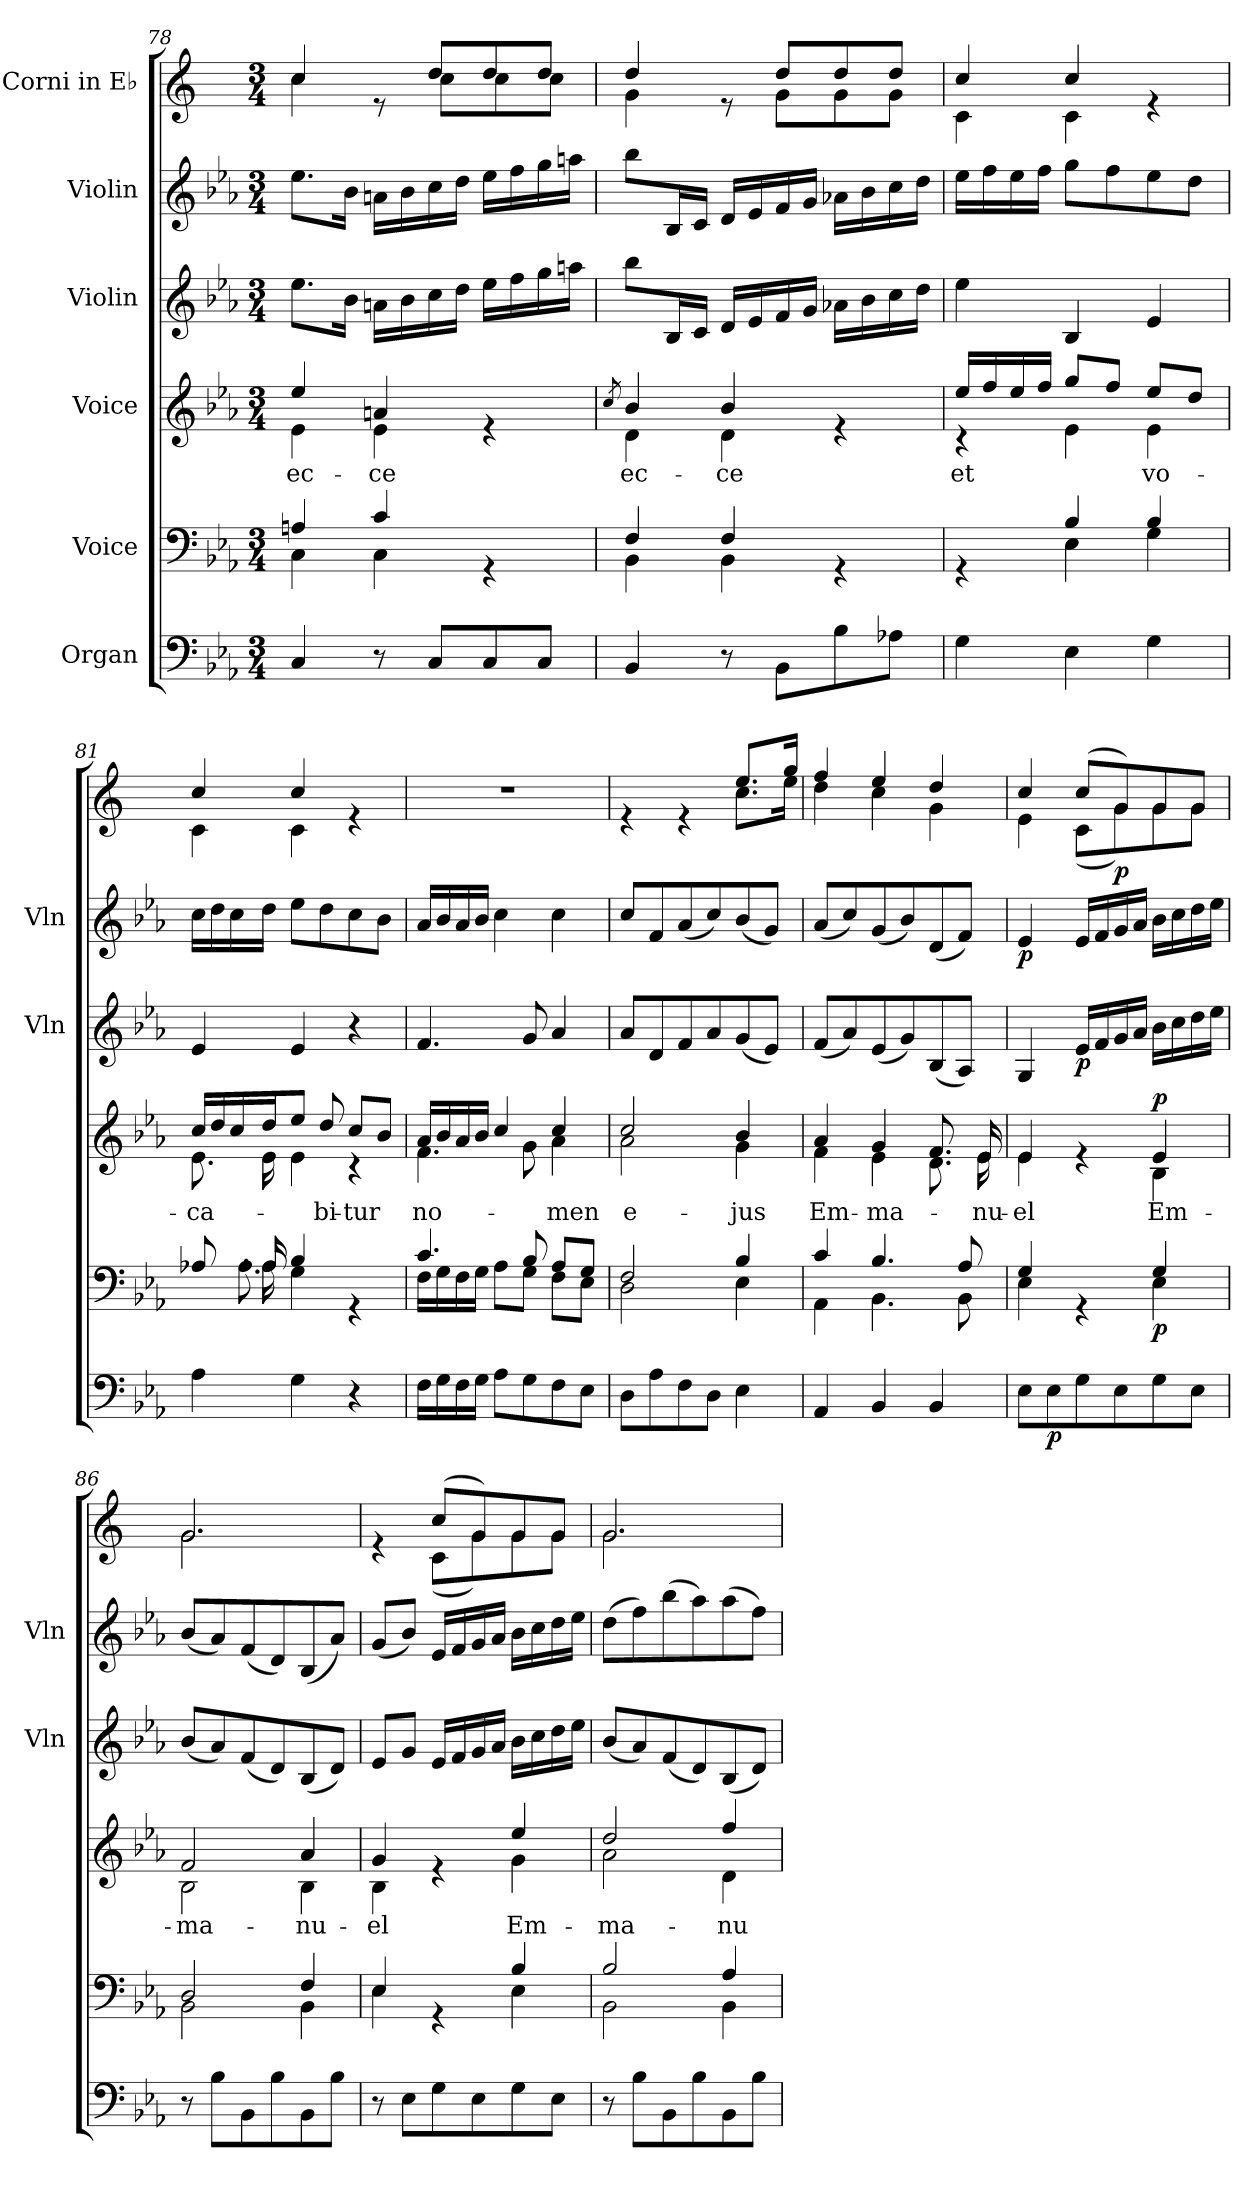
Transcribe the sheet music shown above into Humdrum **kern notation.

**kern	**dynam	**kern	**dynam	**kern	**text	**dynam	**kern	**dynam	**kern	**dynam	**kern	**dynam
*part6	*part6	*part5	*part5	*part4	*part4	*part4	*part3	*part3	*part2	*part2	*part1	*part1
*staff6	*staff6	*staff5	*staff5	*staff4	*staff4	*staff4	*staff3	*staff3	*staff2	*staff2	*staff1	*staff1
*I"Organ	*	*I"Voice	*	*I"Voice	*	*	*I"Violin	*	*I"Violin	*	*I"Corni in E♭	*
*	*	*	*	*	*	*	*I'Vln	*	*I'Vln	*	*	*
*clefF4	*	*clefF4	*	*clefG2	*	*	*clefG2	*	*clefG2	*	*clefG2	*
*	*	*	*	*	*	*	*	*	*	*	*ITrd5c9	*
*k[b-e-a-]	*	*k[b-e-a-]	*	*k[b-e-a-]	*	*	*k[b-e-a-]	*	*k[b-e-a-]	*	*k[b-e-a-]	*
*M3/4	*	*M3/4	*	*M3/4	*	*	*M3/4	*	*M3/4	*	*M3/4	*
=78	=78	=78	=78	=78	=78	=78	=78	=78	=78	=78	=78	=78
*	*	*^	*	*	*	*	*	*	*	*	*	*
!	!	!	!	!	!	!LO:LY:b	!	!	!	!	!	!	!
*	*	*	*	*	*^	*	*	*	*	*	*	*^	*
4C/	.	4An/	4C\	.	4ee-/	4e-\	ec-	.	8.ee-\L	.	8.ee-\L	.	4e-/	4e-\	.
.	.	.	.	.	.	.	.	.	16b-\Jk	.	16b-\Jk	.	.	.	.
!	!	!	!	!	!	!	!LO:LY:b	!	!	!	!	!	!	!	!
8r	.	4c/	4C\	.	4an/	4e-\	-ce	.	16an\LL	.	16an\LL	.	8re	8ryy	.
.	.	.	.	.	.	.	.	.	16b-\	.	16b-\	.	.	.	.
8C/L	.	.	.	.	.	.	.	.	16cc\	.	16cc\	.	8f/L	8e-\L	.
.	.	.	.	.	.	.	.	.	16dd\JJ	.	16dd\JJ	.	.	.	.
8C/	.	4rGG	4ryy	.	4re	4ryy	.	.	16ee-\LL	.	16ee-\LL	.	8f/	8e-\	.
.	.	.	.	.	.	.	.	.	16ff\	.	16ff\	.	.	.	.
8C/J	.	.	.	.	.	.	.	.	16gg\	.	16gg\	.	8f/J	8e-\J	.
.	.	.	.	.	.	.	.	.	16aan\JJ	.	16aan\JJ	.	.	.	.
!!LO:PB:g=z	!!
=79	=79	=79	=79	=79	=79	=79	=79	=79	=79	=79	=79	=79	=79	=79	=79
.	.	.	.	.	8qcc/	.	.	.	.	.	.	.	.	.	.
!	!	!	!	!	!	!	!LO:LY:b	!	!	!	!	!	!	!	!
4BB-/	.	4F/	4BB-\	.	4b-/	4d\	ec-	.	8bb-\L	.	8bb-\L	.	4f/	4B-\	.
.	.	.	.	.	.	.	.	.	16B-/L	.	16B-/L	.	.	.	.
.	.	.	.	.	.	.	.	.	16c/JJ	.	16c/JJ	.	.	.	.
!	!	!	!	!	!	!	!LO:LY:b	!	!	!	!	!	!	!	!
8r	.	4F/	4BB-\	.	4b-/	4d\	-ce	.	16d/LL	.	16d/LL	.	8re	8ryy	.
.	.	.	.	.	.	.	.	.	16e-/	.	16e-/	.	.	.	.
8BB-\L	.	.	.	.	.	.	.	.	16f/	.	16f/	.	8f/L	8B-\L	.
.	.	.	.	.	.	.	.	.	16g/JJ	.	16g/JJ	.	.	.	.
8B-\	.	4rGG	4ryy	.	4re	4ryy	.	.	16a-X\LL	.	16a-X\LL	.	8f/	8B-\	.
.	.	.	.	.	.	.	.	.	16b-\	.	16b-\	.	.	.	.
8A-X\J	.	.	.	.	.	.	.	.	16cc\	.	16cc\	.	8f/J	8B-\J	.
.	.	.	.	.	.	.	.	.	16dd\JJ	.	16dd\JJ	.	.	.	.
=80	=80	=80	=80	=80	=80	=80	=80	=80	=80	=80	=80	=80	=80	=80	=80
!	!	!	!	!	!	!	!LO:LY:b	!	!	!	!	!	!	!	!
4G\	.	4rGG	4ryy	.	16ee-/LL	4r	et	.	4ee-\	.	16ee-\LL	.	4e-/	4E-\	.
.	.	.	.	.	16ff/	.	.	.	.	.	16ff\	.	.	.	.
.	.	.	.	.	16ee-/	.	.	.	.	.	16ee-\	.	.	.	.
.	.	.	.	.	16ff/JJ	.	.	.	.	.	16ff\JJ	.	.	.	.
4E-\	.	4B-/	4E-\	.	8gg/L	4e-\	.	.	4B-/	.	8gg\L	.	4e-/	4E-\	.
.	.	.	.	.	8ff/J	.	.	.	.	.	8ff\	.	.	.	.
!	!	!	!	!	!	!	!LO:LY:b	!	!	!	!	!	!	!	!
4G\	.	4B-/	4G\	.	8ee-/L	4e-\	vo-	.	4e-/	.	8ee-\	.	4re	4ryy	.
.	.	.	.	.	8dd/J	.	.	.	.	.	8dd\J	.	.	.	.
=81	=81	=81	=81	=81	=81	=81	=81	=81	=81	=81	=81	=81	=81	=81	=81
!	!	!	!	!	!	!	!LO:LY:b	!	!	!	!	!	!	!	!
4A-\	.	8.A-X/	8.A-\	.	16cc/LL	8.e-\	-ca-	.	4e-/	.	16cc\LL	.	4e-/	4E-\	.
.	.	.	.	.	16dd/	.	.	.	.	.	16dd\	.	.	.	.
.	.	.	.	.	16cc/	.	.	.	.	.	16cc\	.	.	.	.
.	.	16A-/	16A-\	.	16dd/J	16e-\	.	.	.	.	16dd\JJ	.	.	.	.
4G\	.	4B-/	4G\	.	8ee-/J	4e-\	.	.	4e-/	.	8ee-\L	.	4e-/	4E-\	.
!	!	!	!	!	!	!	!LO:LY:b	!	!	!	!	!	!	!	!
.	.	.	.	.	8dd/	.	-bi-	.	.	.	8dd\	.	.	.	.
!	!	!	!	!	!	!	!LO:LY:b	!	!	!	!	!	!	!	!
4r	.	4rGG	4ryy	.	8cc/L	4r	-tur	.	4r	.	8cc\	.	4re	4ryy	.
.	.	.	.	.	8b-/J	.	.	.	.	.	8b-\J	.	.	.	.
*	*	*	*	*	*	*	*	*	*	*	*	*	*v	*v	*
=82	=82	=82	=82	=82	=82	=82	=82	=82	=82	=82	=82	=82	=82	=82
!	!	!	!	!	!	!	!LO:LY:b	!	!	!	!	!	!	!
16F\LL	.	4.c/	16F\LL	.	16a-/LL	4.f\	no-	.	4.f/	.	16a-/LL	.	2.r	.
16G\	.	.	16G\	.	16b-/	.	.	.	.	.	16b-/	.	.	.
16F\	.	.	16F\	.	16a-/	.	.	.	.	.	16a-/	.	.	.
16G\JJ	.	.	16G\JJ	.	16b-/JJ	.	.	.	.	.	16b-/JJ	.	.	.
8A-\L	.	.	8A-\L	.	4cc/	.	.	.	.	.	4cc\	.	.	.
8G\	.	8B-/	8G\J	.	.	8g\	.	.	8g/	.	.	.	.	.
!	!	!	!	!	!	!	!LO:LY:b	!	!	!	!	!	!	!
8F\	.	8A-/L	8F\L	.	4cc/	4a-\	-men	.	4a-/	.	4cc\	.	.	.
8E-\J	.	8G/J	8E-\J	.	.	.	.	.	.	.	.	.	.	.
!!LO:LB:g=z
=83	=83	=83	=83	=83	=83	=83	=83	=83	=83	=83	=83	=83	=83	=83
!	!	!	!	!	!	!	!LO:LY:b	!	!	!	!	!	!	!
*	*	*	*	*	*	*	*	*	*	*	*	*	*^	*
8D\L	.	2F/	2D\	.	2cc/	2a-\	e-	.	8a-/L	.	8cc/L	.	4re	2ryy	.
8A-\	.	.	.	.	.	.	.	.	8d/	.	8f/	.	.	.	.
8F\	.	.	.	.	.	.	.	.	8f/	.	(8a-/	.	4re	.	.
8D\J	.	.	.	.	.	.	.	.	8a-/	.	8cc/)	.	.	.	.
!	!	!	!	!	!	!	!LO:LY:b	!	!	!	!	!	!	!	!
4E-\	.	4B-/	4E-\	.	4b-/	4g\	-jus	.	(8g/	.	(8b-/	.	8.g/L	8.e-\L	.
.	.	.	.	.	.	.	.	.	8e-/J)	.	8g/J)	.	.	.	.
.	.	.	.	.	.	.	.	.	.	.	.	.	16b-/Jk	16g\Jk	.
=84	=84	=84	=84	=84	=84	=84	=84	=84	=84	=84	=84	=84	=84	=84	=84
!	!	!	!	!	!	!	!LO:LY:b	!	!	!	!	!	!	!	!
4AA-/	.	4c/	4AA-\	.	4a-/	4f\	Em-	.	(8f/L	.	(8a-/L	.	4a-/	4f\	.
.	.	.	.	.	.	.	.	.	8a-/)	.	8cc/)	.	.	.	.
!	!	!	!	!	!	!	!LO:LY:b	!	!	!	!	!	!	!	!
4BB-/	.	4.B-/	4.BB-\	.	4g/	4e-\	-ma-	.	(8e-/	.	(8g/	.	4g/	4e-\	.
.	.	.	.	.	.	.	.	.	8g/)	.	8b-/)	.	.	.	.
4BB-/	.	.	.	.	8.f/	8.d\	.	.	(8B-/	.	(8d/	.	4f/	4B-\	.
.	.	8A-/	8BB-\	.	.	.	.	.	8A-/J)	.	8f/J)	.	.	.	.
!	!	!	!	!	!	!	!LO:LY:b	!	!	!	!	!	!	!	!
.	.	.	.	.	16e-/	16e-\	-nu-	.	.	.	.	.	.	.	.
=85	=85	=85	=85	=85	=85	=85	=85	=85	=85	=85	=85	=85	=85	=85	=85
!	!	!	!	!	!	!	!LO:LY:b	!	!	!	!	!LO:DY:b	!	!	!
8E-\L	.	4G/	4E-\	.	4e-/	4e-\	-el	.	4G/	.	4e-/	p	4e-/	4G\	.
!	!LO:DY:b	!	!	!	!	!	!	!	!	!	!	!	!	!	!
8E-\	p	.	.	.	.	.	.	.	.	.	.	.	.	.	.
!	!	!	!	!	!	!	!	!	!	!LO:DY:b	!	!	!	!	!
8G\	.	4rGG	4ryy	.	4re	4ryy	.	.	16e-/LL	p	16e-/LL	.	(8e-/L	(8E-\L	.
.	.	.	.	.	.	.	.	.	16f/	.	16f/	.	.	.	.
!	!	!	!	!	!	!	!	!	!	!	!	!	!	!	!LO:DY:b
8E-\	.	.	.	.	.	.	.	.	16g/	.	16g/	.	8B-/)	8B-\)	p
.	.	.	.	.	.	.	.	.	16a-/JJ	.	16a-/JJ	.	.	.	.
!	!	!	!	!LO:DY:b	!	!	!LO:LY:b	!LO:DY:b	!	!	!	!	!	!	!
8G\	.	4G/	4E-\	p	4e-/	4B-\	Em-	p	16b-\LL	.	16b-\LL	.	8B-/	8B-\	.
.	.	.	.	.	.	.	.	.	16cc\	.	16cc\	.	.	.	.
8E-\J	.	.	.	.	.	.	.	.	16dd\	.	16dd\	.	8B-/J	8B-\J	.
.	.	.	.	.	.	.	.	.	16ee-\JJ	.	16ee-\JJ	.	.	.	.
=86	=86	=86	=86	=86	=86	=86	=86	=86	=86	=86	=86	=86	=86	=86	=86
!	!	!	!	!	!	!	!LO:LY:b	!	!	!	!	!	!	!	!
8r	.	2D/	2BB-\	.	2f/	2B-\	-ma-	.	(8b-/L	.	(8b-/L	.	2.B-/	2.B-\	.
8B-\L	.	.	.	.	.	.	.	.	8a-/)	.	8a-/)	.	.	.	.
8BB-\	.	.	.	.	.	.	.	.	(8f/	.	(8f/	.	.	.	.
8B-\	.	.	.	.	.	.	.	.	8d/)	.	8d/)	.	.	.	.
!	!	!	!	!	!	!	!LO:LY:b	!	!	!	!	!	!	!	!
8BB-\	.	4F/	4BB-\	.	4a-/	4B-\	-nu-	.	(8B-/	.	(8B-/	.	.	.	.
8B-\J	.	.	.	.	.	.	.	.	8d/J)	.	8a-/J)	.	.	.	.
=87	=87	=87	=87	=87	=87	=87	=87	=87	=87	=87	=87	=87	=87	=87	=87
!	!	!	!	!	!	!	!LO:LY:b	!	!	!	!	!	!	!	!
8r	.	4E-/	4E-\	.	4g/	4B-\	-el	.	8e-/L	.	(8g/L	.	4re	4ryy	.
8E-\L	.	.	.	.	.	.	.	.	8g/J	.	8b-/J)	.	.	.	.
8G\	.	4rGG	4ryy	.	4re	4ryy	.	.	16e-/LL	.	16e-/LL	.	(8e-/L	(8E-\L	.
.	.	.	.	.	.	.	.	.	16f/	.	16f/	.	.	.	.
8E-\	.	.	.	.	.	.	.	.	16g/	.	16g/	.	8B-/)	8B-\)	.
.	.	.	.	.	.	.	.	.	16a-/JJ	.	16a-/JJ	.	.	.	.
!	!	!	!	!	!	!	!LO:LY:b	!	!	!	!	!	!	!	!
8G\	.	4B-/	4E-\	.	4ee-/	4g\	Em-	.	16b-\LL	.	16b-\LL	.	8B-/	8B-\	.
.	.	.	.	.	.	.	.	.	16cc\	.	16cc\	.	.	.	.
8E-\J	.	.	.	.	.	.	.	.	16dd\	.	16dd\	.	8B-/J	8B-\J	.
.	.	.	.	.	.	.	.	.	16ee-\JJ	.	16ee-\JJ	.	.	.	.
!!LO:PB:g=z	!!
=88	=88	=88	=88	=88	=88	=88	=88	=88	=88	=88	=88	=88	=88	=88	=88
!	!	!	!	!	!	!	!LO:LY:b	!	!	!	!	!	!	!	!
8r	.	2B-/	2BB-\	.	2dd/	2a-\	-ma-	.	(8b-/L	.	(8dd\L	.	2.B-/	2.B-\	.
8B-\L	.	.	.	.	.	.	.	.	8a-/)	.	8ff\)	.	.	.	.
8BB-\	.	.	.	.	.	.	.	.	(8f/	.	(8bb-\	.	.	.	.
8B-\	.	.	.	.	.	.	.	.	8d/)	.	8aa-\)	.	.	.	.
!	!	!	!	!	!	!	!LO:LY:b	!	!	!	!	!	!	!	!
8BB-\	.	4A-/	4BB-\	.	4ff/	4d\	-nu-	.	(8B-/	.	(8aa-\	.	.	.	.
8B-\J	.	.	.	.	.	.	.	.	8d/J)	.	8ff\J)	.	.	.	.
*	*	*v	*v	*	*	*	*	*	*	*	*	*	*v	*v	*
*	*	*	*	*v	*v	*	*	*	*	*	*	*	*
=	=	=	=	=	=	=	=	=	=	=	=	=
*-	*-	*-	*-	*-	*-	*-	*-	*-	*-	*-	*-	*-
